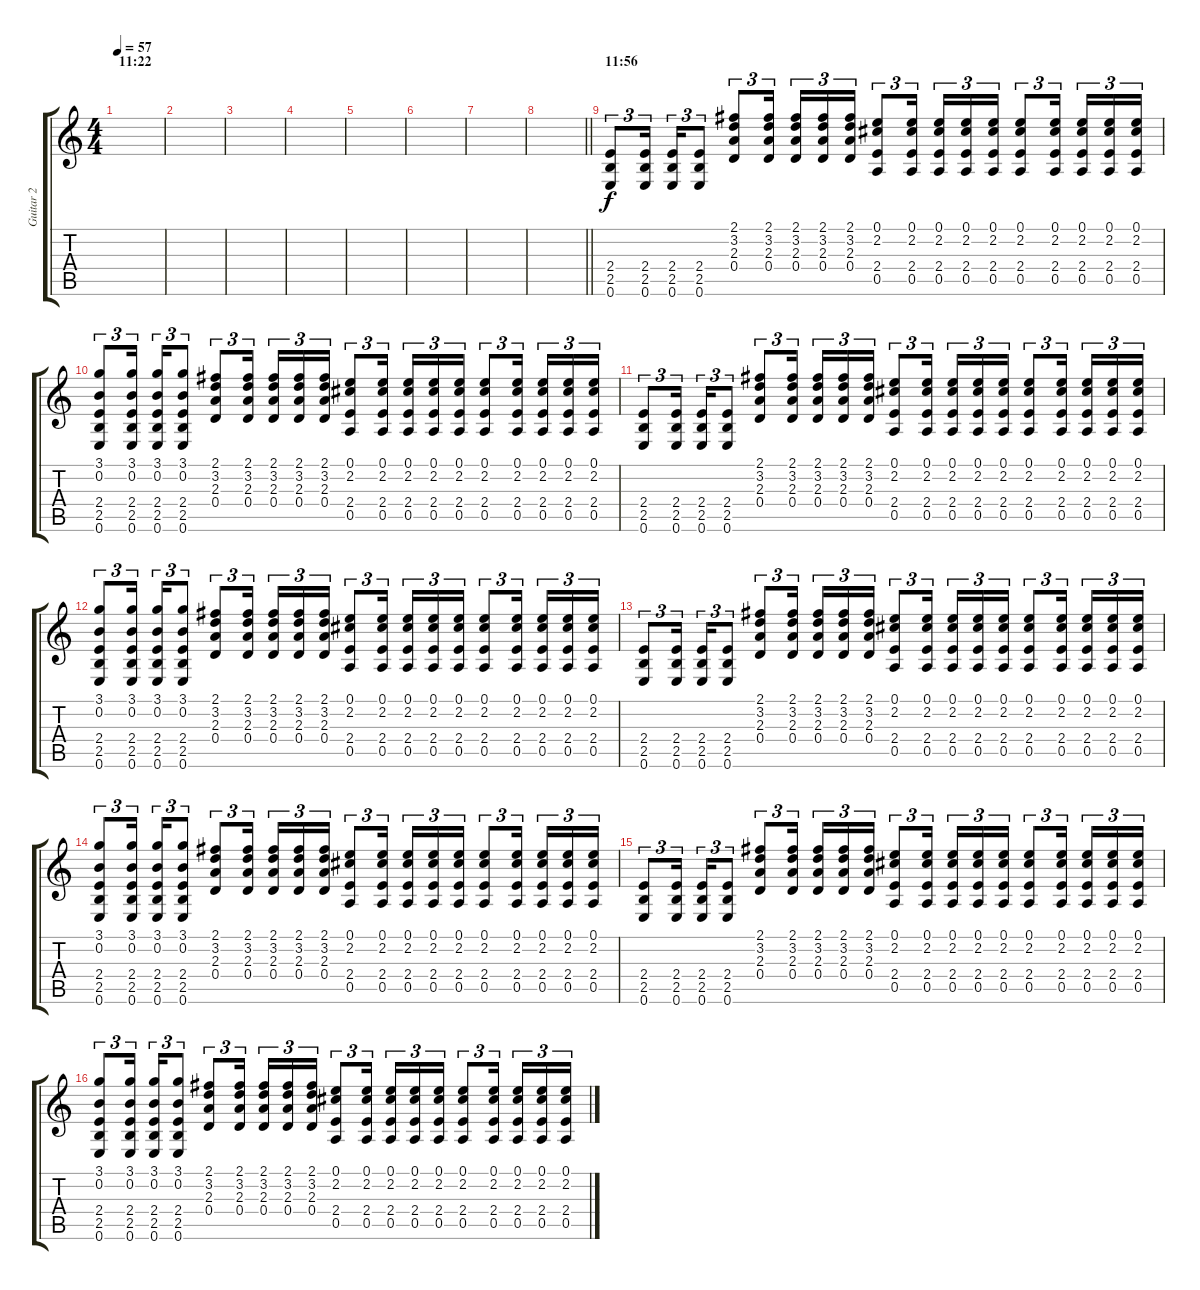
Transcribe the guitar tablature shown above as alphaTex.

\track ("Guitar 2" "Guitar 2") {instrument acousticguitarsteel}
\staff {score tabs}
\tuning (E4 B3 G3 D3 A2 E2) {hide}
\ts (4 4)
\section ("" "11:22")
\tempo 57
\clef g2
\ks c
|
|
|
|
|
|
|
\barLineRight lightlight
|
\section ("" "11:56")
(2.4 2.5 0.6).8{tu (3 2)} (2.4 2.5 0.6).16{tu (3 2) beam splitsecondary} (2.4 2.5 0.6).16{tu (3 2)} (2.4 2.5 0.6).8{tu (3 2)} (2.1 3.2 2.3 0.4).8{tu (3 2)} (2.1 3.2 2.3 0.4).16{tu (3 2) beam splitsecondary} (2.1 3.2 2.3 0.4).16{tu (3 2)} (2.1 3.2 2.3 0.4).16{tu (3 2)} (2.1 3.2 2.3 0.4).16{tu (3 2)} (0.1 2.2 2.4 0.5).8{tu (3 2)} (0.1 2.2 2.4 0.5).16{tu (3 2) beam splitsecondary} (0.1 2.2 2.4 0.5).16{tu (3 2)} (0.1 2.2 2.4 0.5).16{tu (3 2)} (0.1 2.2 2.4 0.5).16{tu (3 2)} (0.1 2.2 2.4 0.5).8{tu (3 2)} (0.1 2.2 2.4 0.5).16{tu (3 2) beam splitsecondary} (0.1 2.2 2.4 0.5).16{tu (3 2)} (0.1 2.2 2.4 0.5).16{tu (3 2)} (0.1 2.2 2.4 0.5).16{tu (3 2)} |
(3.1 0.2 2.4 2.5 0.6).8{tu (3 2)} (3.1 0.2 2.4 2.5 0.6).16{tu (3 2) beam splitsecondary} (3.1 0.2 2.4 2.5 0.6).16{tu (3 2)} (3.1 0.2 2.4 2.5 0.6).8{tu (3 2)} (2.1 3.2 2.3 0.4).8{tu (3 2)} (2.1 3.2 2.3 0.4).16{tu (3 2) beam splitsecondary} (2.1 3.2 2.3 0.4).16{tu (3 2)} (2.1 3.2 2.3 0.4).16{tu (3 2)} (2.1 3.2 2.3 0.4).16{tu (3 2)} (0.1 2.2 2.4 0.5).8{tu (3 2)} (0.1 2.2 2.4 0.5).16{tu (3 2) beam splitsecondary} (0.1 2.2 2.4 0.5).16{tu (3 2)} (0.1 2.2 2.4 0.5).16{tu (3 2)} (0.1 2.2 2.4 0.5).16{tu (3 2)} (0.1 2.2 2.4 0.5).8{tu (3 2)} (0.1 2.2 2.4 0.5).16{tu (3 2) beam splitsecondary} (0.1 2.2 2.4 0.5).16{tu (3 2)} (0.1 2.2 2.4 0.5).16{tu (3 2)} (0.1 2.2 2.4 0.5).16{tu (3 2)} |
(2.4 2.5 0.6).8{tu (3 2)} (2.4 2.5 0.6).16{tu (3 2) beam splitsecondary} (2.4 2.5 0.6).16{tu (3 2)} (2.4 2.5 0.6).8{tu (3 2)} (2.1 3.2 2.3 0.4).8{tu (3 2)} (2.1 3.2 2.3 0.4).16{tu (3 2) beam splitsecondary} (2.1 3.2 2.3 0.4).16{tu (3 2)} (2.1 3.2 2.3 0.4).16{tu (3 2)} (2.1 3.2 2.3 0.4).16{tu (3 2)} (0.1 2.2 2.4 0.5).8{tu (3 2)} (0.1 2.2 2.4 0.5).16{tu (3 2) beam splitsecondary} (0.1 2.2 2.4 0.5).16{tu (3 2)} (0.1 2.2 2.4 0.5).16{tu (3 2)} (0.1 2.2 2.4 0.5).16{tu (3 2)} (0.1 2.2 2.4 0.5).8{tu (3 2)} (0.1 2.2 2.4 0.5).16{tu (3 2) beam splitsecondary} (0.1 2.2 2.4 0.5).16{tu (3 2)} (0.1 2.2 2.4 0.5).16{tu (3 2)} (0.1 2.2 2.4 0.5).16{tu (3 2)} |
(3.1 0.2 2.4 2.5 0.6).8{tu (3 2)} (3.1 0.2 2.4 2.5 0.6).16{tu (3 2) beam splitsecondary} (3.1 0.2 2.4 2.5 0.6).16{tu (3 2)} (3.1 0.2 2.4 2.5 0.6).8{tu (3 2)} (2.1 3.2 2.3 0.4).8{tu (3 2)} (2.1 3.2 2.3 0.4).16{tu (3 2) beam splitsecondary} (2.1 3.2 2.3 0.4).16{tu (3 2)} (2.1 3.2 2.3 0.4).16{tu (3 2)} (2.1 3.2 2.3 0.4).16{tu (3 2)} (0.1 2.2 2.4 0.5).8{tu (3 2)} (0.1 2.2 2.4 0.5).16{tu (3 2) beam splitsecondary} (0.1 2.2 2.4 0.5).16{tu (3 2)} (0.1 2.2 2.4 0.5).16{tu (3 2)} (0.1 2.2 2.4 0.5).16{tu (3 2)} (0.1 2.2 2.4 0.5).8{tu (3 2)} (0.1 2.2 2.4 0.5).16{tu (3 2) beam splitsecondary} (0.1 2.2 2.4 0.5).16{tu (3 2)} (0.1 2.2 2.4 0.5).16{tu (3 2)} (0.1 2.2 2.4 0.5).16{tu (3 2)} |
(2.4 2.5 0.6).8{tu (3 2)} (2.4 2.5 0.6).16{tu (3 2) beam splitsecondary} (2.4 2.5 0.6).16{tu (3 2)} (2.4 2.5 0.6).8{tu (3 2)} (2.1 3.2 2.3 0.4).8{tu (3 2)} (2.1 3.2 2.3 0.4).16{tu (3 2) beam splitsecondary} (2.1 3.2 2.3 0.4).16{tu (3 2)} (2.1 3.2 2.3 0.4).16{tu (3 2)} (2.1 3.2 2.3 0.4).16{tu (3 2)} (0.1 2.2 2.4 0.5).8{tu (3 2)} (0.1 2.2 2.4 0.5).16{tu (3 2) beam splitsecondary} (0.1 2.2 2.4 0.5).16{tu (3 2)} (0.1 2.2 2.4 0.5).16{tu (3 2)} (0.1 2.2 2.4 0.5).16{tu (3 2)} (0.1 2.2 2.4 0.5).8{tu (3 2)} (0.1 2.2 2.4 0.5).16{tu (3 2) beam splitsecondary} (0.1 2.2 2.4 0.5).16{tu (3 2)} (0.1 2.2 2.4 0.5).16{tu (3 2)} (0.1 2.2 2.4 0.5).16{tu (3 2)} |
(3.1 0.2 2.4 2.5 0.6).8{tu (3 2)} (3.1 0.2 2.4 2.5 0.6).16{tu (3 2) beam splitsecondary} (3.1 0.2 2.4 2.5 0.6).16{tu (3 2)} (3.1 0.2 2.4 2.5 0.6).8{tu (3 2)} (2.1 3.2 2.3 0.4).8{tu (3 2)} (2.1 3.2 2.3 0.4).16{tu (3 2) beam splitsecondary} (2.1 3.2 2.3 0.4).16{tu (3 2)} (2.1 3.2 2.3 0.4).16{tu (3 2)} (2.1 3.2 2.3 0.4).16{tu (3 2)} (0.1 2.2 2.4 0.5).8{tu (3 2)} (0.1 2.2 2.4 0.5).16{tu (3 2) beam splitsecondary} (0.1 2.2 2.4 0.5).16{tu (3 2)} (0.1 2.2 2.4 0.5).16{tu (3 2)} (0.1 2.2 2.4 0.5).16{tu (3 2)} (0.1 2.2 2.4 0.5).8{tu (3 2)} (0.1 2.2 2.4 0.5).16{tu (3 2) beam splitsecondary} (0.1 2.2 2.4 0.5).16{tu (3 2)} (0.1 2.2 2.4 0.5).16{tu (3 2)} (0.1 2.2 2.4 0.5).16{tu (3 2)} |
(2.4 2.5 0.6).8{tu (3 2)} (2.4 2.5 0.6).16{tu (3 2) beam splitsecondary} (2.4 2.5 0.6).16{tu (3 2)} (2.4 2.5 0.6).8{tu (3 2)} (2.1 3.2 2.3 0.4).8{tu (3 2)} (2.1 3.2 2.3 0.4).16{tu (3 2) beam splitsecondary} (2.1 3.2 2.3 0.4).16{tu (3 2)} (2.1 3.2 2.3 0.4).16{tu (3 2)} (2.1 3.2 2.3 0.4).16{tu (3 2)} (0.1 2.2 2.4 0.5).8{tu (3 2)} (0.1 2.2 2.4 0.5).16{tu (3 2) beam splitsecondary} (0.1 2.2 2.4 0.5).16{tu (3 2)} (0.1 2.2 2.4 0.5).16{tu (3 2)} (0.1 2.2 2.4 0.5).16{tu (3 2)} (0.1 2.2 2.4 0.5).8{tu (3 2)} (0.1 2.2 2.4 0.5).16{tu (3 2) beam splitsecondary} (0.1 2.2 2.4 0.5).16{tu (3 2)} (0.1 2.2 2.4 0.5).16{tu (3 2)} (0.1 2.2 2.4 0.5).16{tu (3 2)} |
(3.1 0.2 2.4 2.5 0.6).8{tu (3 2)} (3.1 0.2 2.4 2.5 0.6).16{tu (3 2) beam splitsecondary} (3.1 0.2 2.4 2.5 0.6).16{tu (3 2)} (3.1 0.2 2.4 2.5 0.6).8{tu (3 2)} (2.1 3.2 2.3 0.4).8{tu (3 2)} (2.1 3.2 2.3 0.4).16{tu (3 2) beam splitsecondary} (2.1 3.2 2.3 0.4).16{tu (3 2)} (2.1 3.2 2.3 0.4).16{tu (3 2)} (2.1 3.2 2.3 0.4).16{tu (3 2)} (0.1 2.2 2.4 0.5).8{tu (3 2)} (0.1 2.2 2.4 0.5).16{tu (3 2) beam splitsecondary} (0.1 2.2 2.4 0.5).16{tu (3 2)} (0.1 2.2 2.4 0.5).16{tu (3 2)} (0.1 2.2 2.4 0.5).16{tu (3 2)} (0.1 2.2 2.4 0.5).8{tu (3 2)} (0.1 2.2 2.4 0.5).16{tu (3 2) beam splitsecondary} (0.1 2.2 2.4 0.5).16{tu (3 2)} (0.1 2.2 2.4 0.5).16{tu (3 2)} (0.1 2.2 2.4 0.5).16{tu (3 2)}
